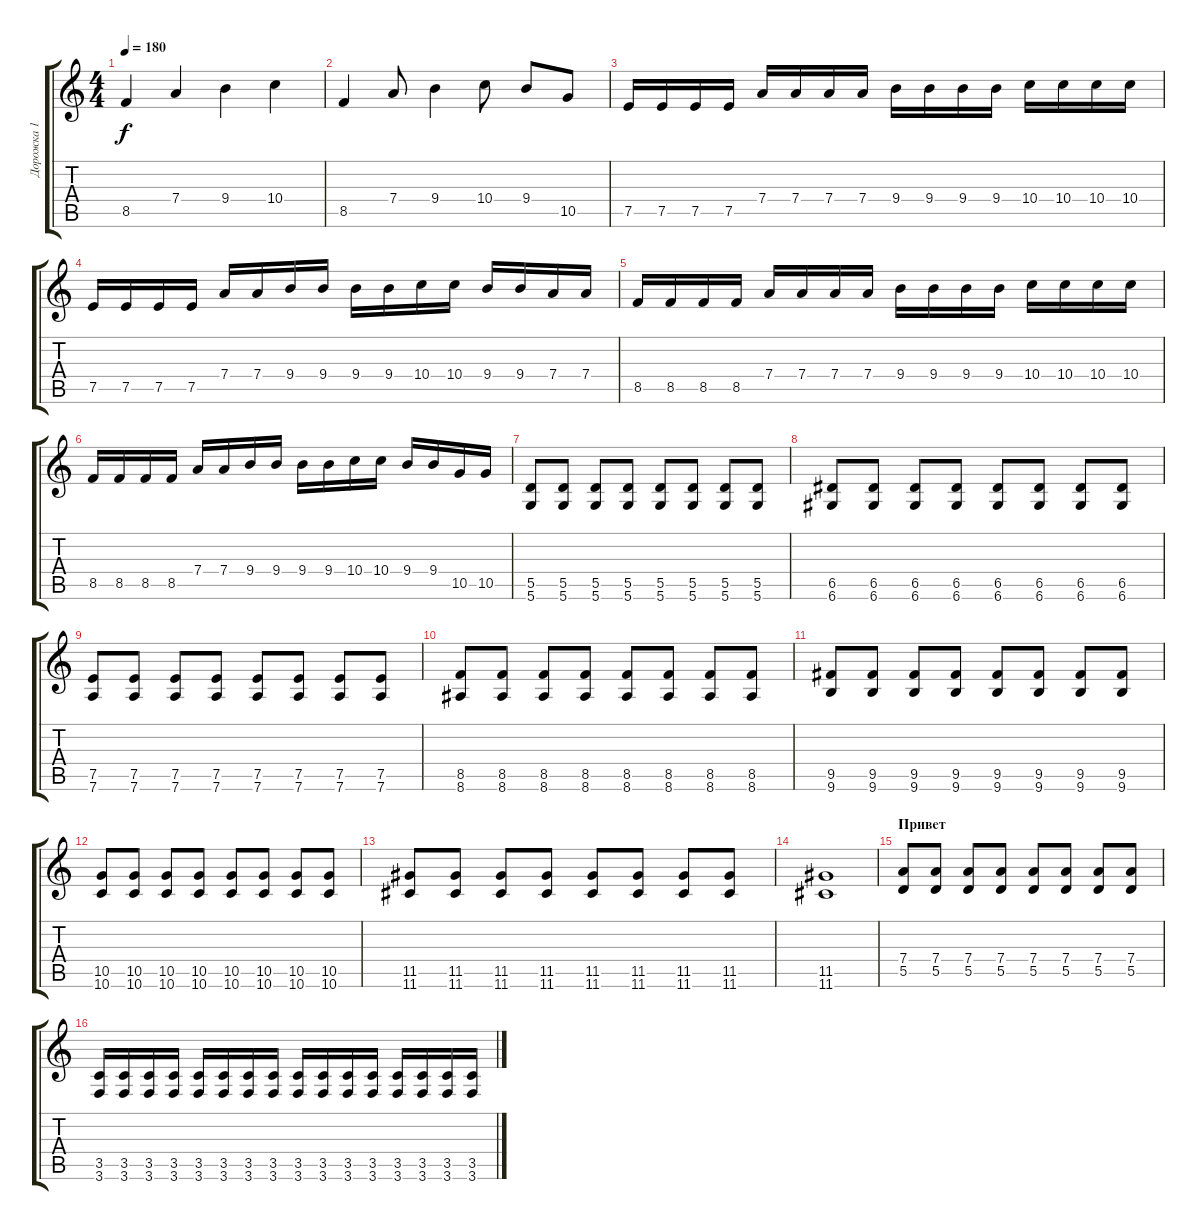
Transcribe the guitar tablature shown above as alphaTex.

\track ("Дорожка 1" "Дорожка 1") {instrument distortionguitar}
\staff {score tabs}
\tuning (E4 B3 G3 D3 A2 D2) {hide}
\ts (4 4)
\tempo 180
\clef g2
\ks c
8.5.4{dy f} 7.4.4 9.4.4 10.4.4 |
8.5.4 7.4.8 9.4.4 10.4.8 9.4.8 10.5.8 |
7.5.16 7.5.16 7.5.16 7.5.16 7.4.16 7.4.16 7.4.16 7.4.16 9.4.16 9.4.16 9.4.16 9.4.16 10.4.16 10.4.16 10.4.16 10.4.16 |
7.5.16 7.5.16 7.5.16 7.5.16 7.4.16 7.4.16 9.4.16 9.4.16 9.4.16 9.4.16 10.4.16 10.4.16 9.4.16 9.4.16 7.4.16 7.4.16 |
8.5.16 8.5.16 8.5.16 8.5.16 7.4.16 7.4.16 7.4.16 7.4.16 9.4.16 9.4.16 9.4.16 9.4.16 10.4.16 10.4.16 10.4.16 10.4.16 |
8.5.16 8.5.16 8.5.16 8.5.16 7.4.16 7.4.16 9.4.16 9.4.16 9.4.16 9.4.16 10.4.16 10.4.16 9.4.16 9.4.16 10.5.16 10.5.16 |
(5.5 5.6).8 (5.5 5.6).8 (5.5 5.6).8 (5.5 5.6).8 (5.5 5.6).8 (5.5 5.6).8 (5.5 5.6).8 (5.5 5.6).8 |
(6.5 6.6).8 (6.5 6.6).8 (6.5 6.6).8 (6.5 6.6).8 (6.5 6.6).8 (6.5 6.6).8 (6.5 6.6).8 (6.5 6.6).8 |
(7.5 7.6).8 (7.5 7.6).8 (7.5 7.6).8 (7.5 7.6).8 (7.5 7.6).8 (7.5 7.6).8 (7.5 7.6).8 (7.5 7.6).8 |
(8.5 8.6).8 (8.5 8.6).8 (8.5 8.6).8 (8.5 8.6).8 (8.5 8.6).8 (8.5 8.6).8 (8.5 8.6).8 (8.5 8.6).8 |
(9.5 9.6).8 (9.5 9.6).8 (9.5 9.6).8 (9.5 9.6).8 (9.5 9.6).8 (9.5 9.6).8 (9.5 9.6).8 (9.5 9.6).8 |
(10.5 10.6).8 (10.5 10.6).8 (10.5 10.6).8 (10.5 10.6).8 (10.5 10.6).8 (10.5 10.6).8 (10.5 10.6).8 (10.5 10.6).8 |
(11.5 11.6).8 (11.5 11.6).8 (11.5 11.6).8 (11.5 11.6).8 (11.5 11.6).8 (11.5 11.6).8 (11.5 11.6).8 (11.5 11.6).8 |
(11.5 11.6).1 |
\section ("" "Привет")
(7.4 5.5).8 (7.4 5.5).8 (7.4 5.5).8 (7.4 5.5).8 (7.4 5.5).8 (7.4 5.5).8 (7.4 5.5).8 (7.4 5.5).8 |
(3.5 3.6).16 (3.5 3.6).16 (3.5 3.6).16 (3.5 3.6).16 (3.5 3.6).16 (3.5 3.6).16 (3.5 3.6).16 (3.5 3.6).16 (3.5 3.6).16 (3.5 3.6).16 (3.5 3.6).16 (3.5 3.6).16 (3.5 3.6).16 (3.5 3.6).16 (3.5 3.6).16 (3.5 3.6).16
